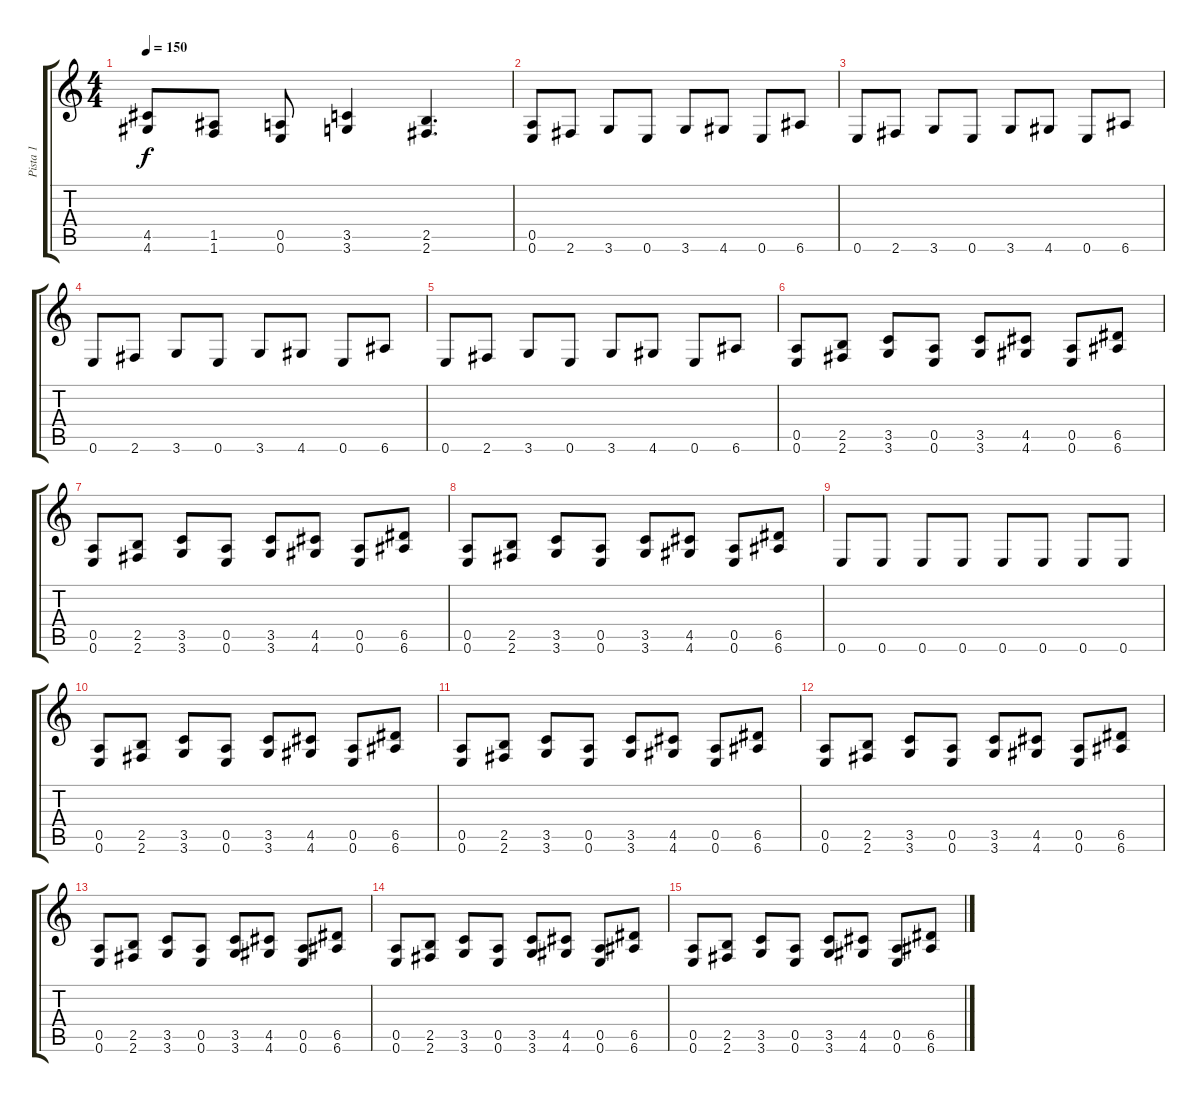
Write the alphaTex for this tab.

\track ("Pista 1" "Pista 1") {instrument overdrivenguitar}
\staff {score tabs}
\tuning (E4 B3 G3 D3 A2 E2) {hide}
\ts (4 4)
\tempo 150
\clef g2
\ks c
(4.5 4.6).8{dy f} (1.5 1.6).8 (0.5 0.6).8 (3.5 3.6).4 (2.5 2.6).4{d} |
(0.5 0.6).8 2.6.8 3.6.8 0.6.8 3.6.8 4.6.8 0.6.8 6.6.8 |
0.6.8 2.6.8 3.6.8 0.6.8 3.6.8 4.6.8 0.6.8 6.6.8 |
0.6.8 2.6.8 3.6.8 0.6.8 3.6.8 4.6.8 0.6.8 6.6.8 |
0.6.8 2.6.8 3.6.8 0.6.8 3.6.8 4.6.8 0.6.8 6.6.8 |
(0.5 0.6).8 (2.5 2.6).8 (3.5 3.6).8 (0.5 0.6).8 (3.5 3.6).8 (4.5 4.6).8 (0.5 0.6).8 (6.5 6.6).8 |
(0.5 0.6).8 (2.5 2.6).8 (3.5 3.6).8 (0.5 0.6).8 (3.5 3.6).8 (4.5 4.6).8 (0.5 0.6).8 (6.5 6.6).8 |
(0.5 0.6).8 (2.5 2.6).8 (3.5 3.6).8 (0.5 0.6).8 (3.5 3.6).8 (4.5 4.6).8 (0.5 0.6).8 (6.5 6.6).8 |
0.6.8 0.6.8 0.6.8 0.6.8 0.6.8 0.6.8 0.6.8 0.6.8 |
(0.5 0.6).8 (2.5 2.6).8 (3.5 3.6).8 (0.5 0.6).8 (3.5 3.6).8 (4.5 4.6).8 (0.5 0.6).8 (6.5 6.6).8 |
(0.5 0.6).8 (2.5 2.6).8 (3.5 3.6).8 (0.5 0.6).8 (3.5 3.6).8 (4.5 4.6).8 (0.5 0.6).8 (6.5 6.6).8 |
(0.5 0.6).8 (2.5 2.6).8 (3.5 3.6).8 (0.5 0.6).8 (3.5 3.6).8 (4.5 4.6).8 (0.5 0.6).8 (6.5 6.6).8 |
(0.5 0.6).8 (2.5 2.6).8 (3.5 3.6).8 (0.5 0.6).8 (3.5 3.6).8 (4.5 4.6).8 (0.5 0.6).8 (6.5 6.6).8 |
(0.5 0.6).8 (2.5 2.6).8 (3.5 3.6).8 (0.5 0.6).8 (3.5 3.6).8 (4.5 4.6).8 (0.5 0.6).8 (6.5 6.6).8 |
(0.5 0.6).8 (2.5 2.6).8 (3.5 3.6).8 (0.5 0.6).8 (3.5 3.6).8 (4.5 4.6).8 (0.5 0.6).8 (6.5 6.6).8
